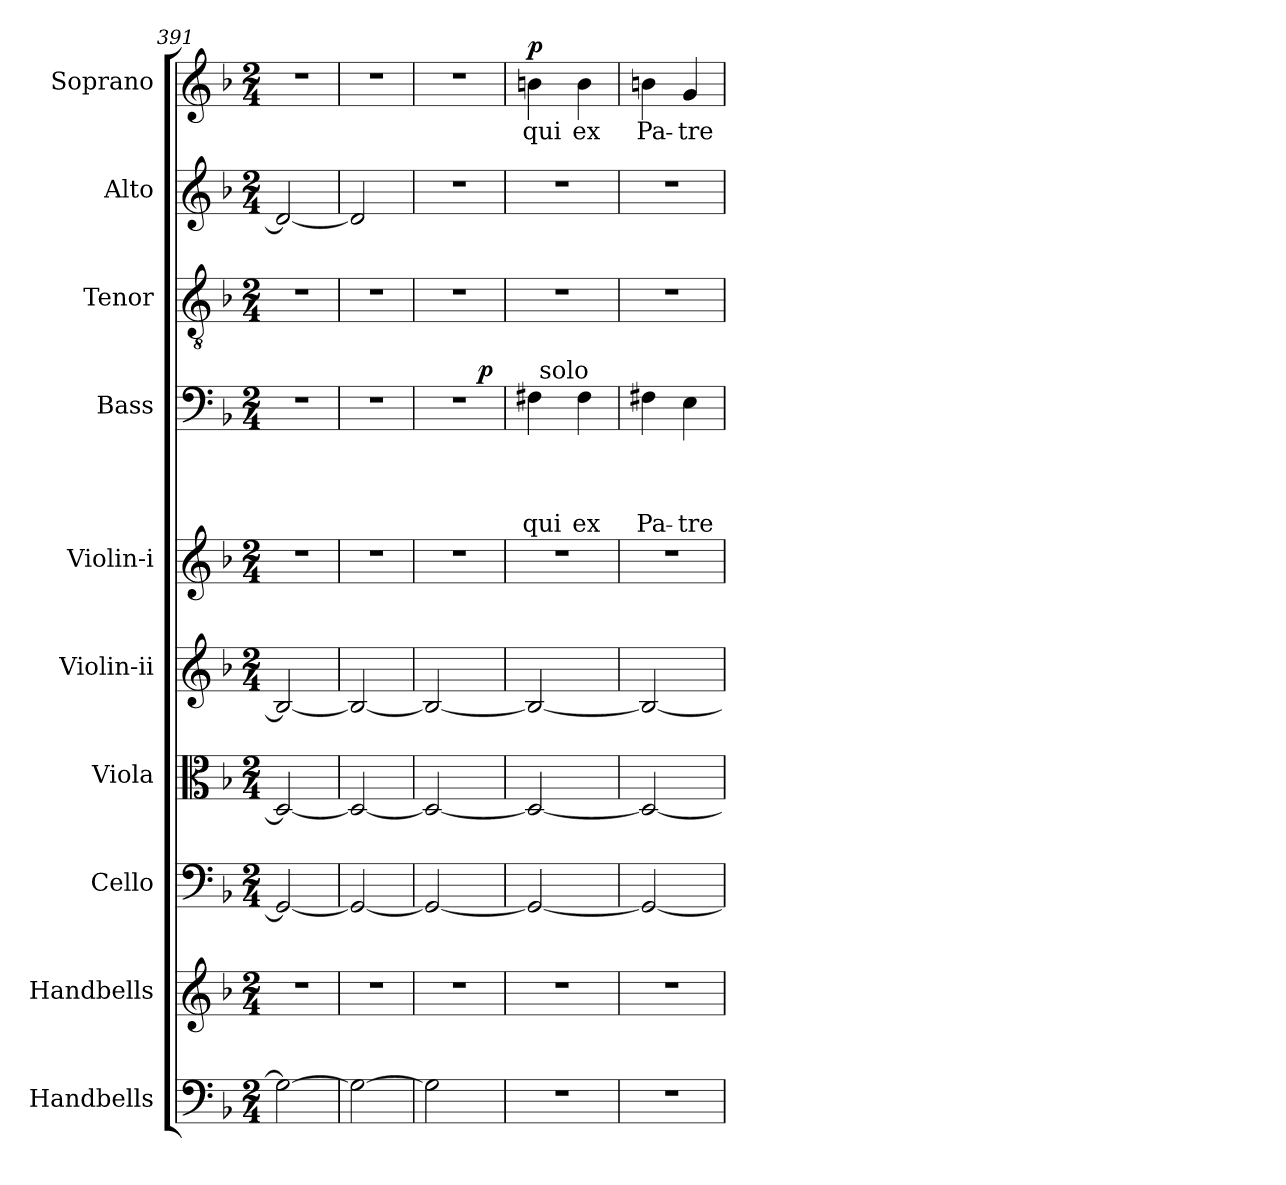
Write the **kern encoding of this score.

**kern	**kern	**kern	**kern	**kern	**kern	**kern	**text	**text	**text	**text	**dynam	**kern	**kern	**text	**kern	**text	**dynam
*part10	*part9	*part8	*part7	*part6	*part5	*part4	*part4	*part4	*part4	*part4	*part4	*part3	*part2	*part2	*part1	*part1	*part1
*staff10	*staff9	*staff8	*staff7	*staff6	*staff5	*staff4	*staff4	*staff4	*staff4	*staff4	*staff4	*staff3	*staff2	*staff2	*staff1	*staff1	*staff1
*I"Handbells	*I"Handbells	*I"Cello	*I"Viola	*I"Violin-ii	*I"Violin-i	*I"Bass	*	*	*	*	*	*I"Tenor	*I"Alto	*	*I"Soprano	*	*
*	*	*	*I'Vla.	*I'Vln.-ii	*I'Vln.-i	*I'B	*	*	*	*	*	*I'T	*I'A	*	*I'S	*	*
*clefF4	*clefG2	*clefF4	*clefC3	*clefG2	*clefG2	*clefF4	*	*	*	*	*	*clefGv2	*clefG2	*	*clefG2	*	*
*k[b-]	*k[b-]	*k[b-]	*k[b-]	*k[b-]	*k[b-]	*k[b-]	*	*	*	*	*	*k[b-]	*k[b-]	*	*k[b-]	*	*
*F:	*F:	*F:	*F:	*F:	*F:	*F:	*	*	*	*	*	*F:	*F:	*	*F:	*	*
*M2/4	*M2/4	*M2/4	*M2/4	*M2/4	*M2/4	*M2/4	*	*	*	*	*	*M2/4	*M2/4	*	*M2/4	*	*
=391	=391	=391	=391	=391	=391	=391	=391	=391	=391	=391	=391	=391	=391	=391	=391	=391	=391
!	!LO:N:vis=1	!	!	!	!LO:N:vis=1	!LO:N:vis=1	!	!	!	!	!	!LO:N:vis=1	!	!	!LO:N:vis=1	!	!
2G\_	2r	2GG/_	2D/_	2B/_	2r	2r	.	.	.	.	.	2r	2d/_	.	2r	.	.
=392	=392	=392	=392	=392	=392	=392	=392	=392	=392	=392	=392	=392	=392	=392	=392	=392	=392
!	!LO:N:vis=1	!	!	!	!LO:N:vis=1	!LO:N:vis=1	!	!	!	!	!	!LO:N:vis=1	!	!	!LO:N:vis=1	!	!
2G\_	2r	2GG/_	2D/_	2B/_	2r	2r	.	.	.	.	.	2r	2d/]	.	2r	.	.
=393	=393	=393	=393	=393	=393	=393	=393	=393	=393	=393	=393	=393	=393	=393	=393	=393	=393
!	!LO:N:vis=1	!	!	!	!LO:N:vis=1	!LO:N:vis=1	!	!	!	!	!	!LO:N:vis=1	!LO:N:vis=1	!	!LO:N:vis=1	!	!
*	*	*	*	*	*	*^	*	*	*	*	*	*	*	*	*	*	*
2G\]	2r	2GG/_	2D/_	2B/_	2r	2r	4.ryy	.	.	.	.	.	2r	2r	.	2r	.	.
!	!	!	!	!	!	!	!	!	!	!	!	!LO:DY:a	!	!	!	!	!	!
.	.	.	.	.	.	.	8ryy	.	.	.	.	p	.	.	.	.	.	.
=394	=394	=394	=394	=394	=394	=394	=394	=394	=394	=394	=394	=394	=394	=394	=394	=394	=394	=394
!LO:N:vis=1	!LO:N:vis=1	!	!	!	!LO:N:vis=1	!	!	!	!	!	!LO:LY:b	!	!LO:N:vis=1	!LO:N:vis=1	!	!	!LO:LY:b	!LO:DY:a
2r	2r	2GG/_	2D/_	2B/_	2r	4F#X\	32ryy	.	.	.	qui	.	2r	2r	.	4bn\	qui	p
!	!	!	!	!	!	!	!LO:TX:a:t=solo	!	!	!	!	!	!	!	!	!	!	!
.	.	.	.	.	.	.	4...ryy	.	.	.	.	.	.	.	.	.	.	.
!	!	!	!	!	!	!	!	!	!	!	!LO:LY:b	!	!	!	!	!	!LO:LY:b	!
.	.	.	.	.	.	4F#\	.	.	.	.	ex	.	.	.	.	4b\	ex	.
=395	=395	=395	=395	=395	=395	=395	=395	=395	=395	=395	=395	=395	=395	=395	=395	=395	=395	=395
!LO:N:vis=1	!LO:N:vis=1	!	!	!	!LO:N:vis=1	!	!	!	!	!	!LO:LY:b	!	!LO:N:vis=1	!LO:N:vis=1	!	!	!LO:LY:b	!
*	*	*	*	*	*	*v	*v	*	*	*	*	*	*	*	*	*	*	*
2r	2r	2GG/_	2D/_	2B/_	2r	4F#X\	.	.	.	Pa-	.	2r	2r	.	4bn\	Pa-	.
!	!	!	!	!	!	!	!	!	!	!LO:LY:b:rj	!	!	!	!	!	!LO:LY:b:rj	!
.	.	.	.	.	.	4E\	.	.	.	-tre	.	.	.	.	4g/	-tre	.
=	=	=	=	=	=	=	=	=	=	=	=	=	=	=	=	=	=
*-	*-	*-	*-	*-	*-	*-	*-	*-	*-	*-	*-	*-	*-	*-	*-	*-	*-
